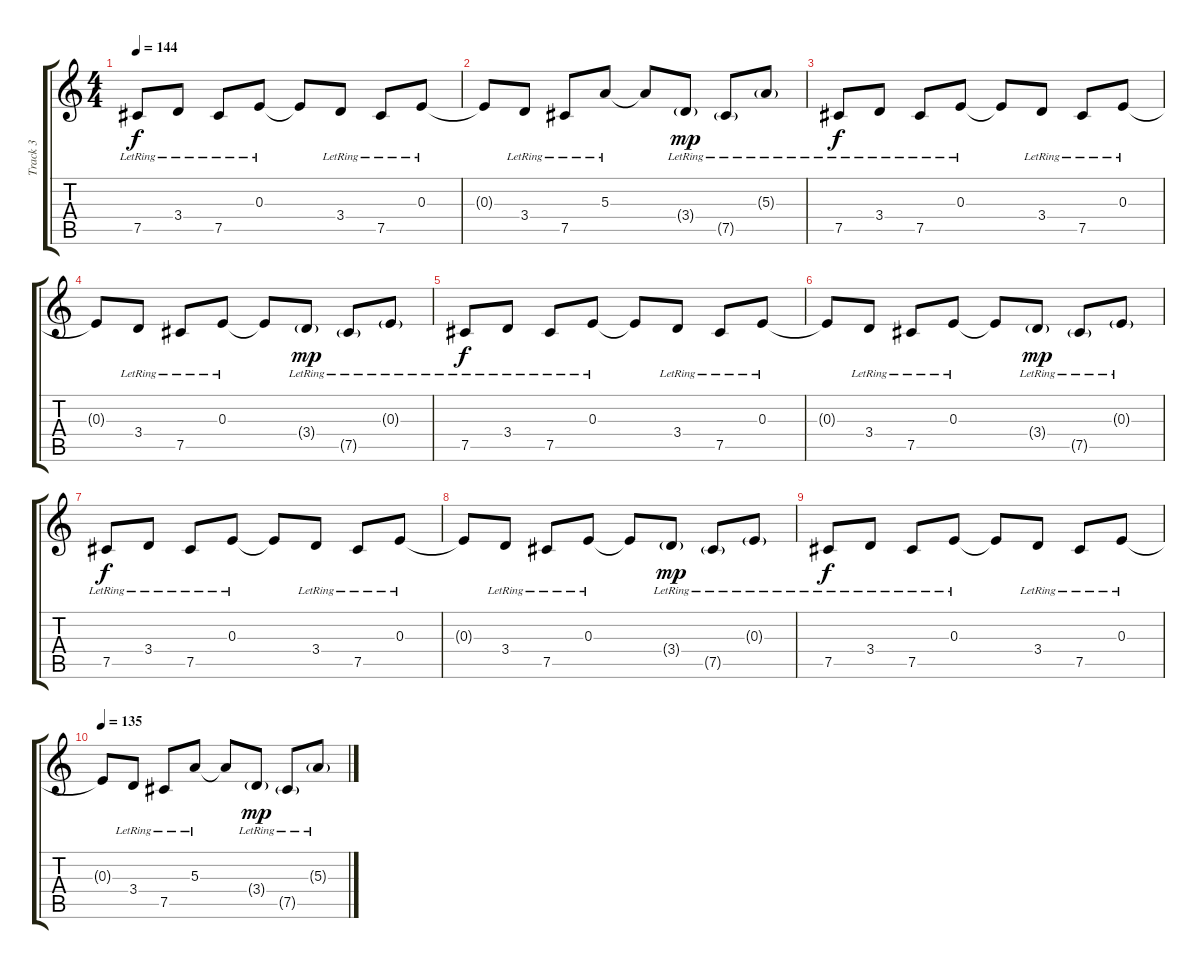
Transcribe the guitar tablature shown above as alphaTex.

\track ("Track 3" "Track 3") {instrument distortionguitar}
\staff {score tabs}
\tuning (Db4 Ab3 E3 B2 Gb2 B1) {hide}
\ts (4 4)
\tempo 144
\clef g2
\ks c
7.5{lr}.8{dy f} 3.4{lr}.8 7.5{lr}.8 0.3{lr}.8 0.3{t}.8 3.4{lr}.8 7.5{lr}.8 0.3{lr}.8 |
0.3{t}.8 3.4{lr}.8 7.5{lr}.8 5.3{lr}.8 5.3{t}.8 3.4{g lr}.8{dy mp} 7.5{g lr}.8 5.3{g lr}.8 |
7.5{lr}.8{dy f} 3.4{lr}.8 7.5{lr}.8 0.3{lr}.8 0.3{t}.8 3.4{lr}.8 7.5{lr}.8 0.3{lr}.8 |
0.3{t}.8 3.4{lr}.8 7.5{lr}.8 0.3{lr}.8 0.3{t}.8 3.4{g lr}.8{dy mp} 7.5{g lr}.8 0.3{g lr}.8 |
7.5{lr}.8{dy f} 3.4{lr}.8 7.5{lr}.8 0.3{lr}.8 0.3{t}.8 3.4{lr}.8 7.5{lr}.8 0.3{lr}.8 |
0.3{t}.8 3.4{lr}.8 7.5{lr}.8 0.3{lr}.8 0.3{t}.8 3.4{g lr}.8{dy mp} 7.5{g lr}.8 0.3{g lr}.8 |
7.5{lr}.8{dy f} 3.4{lr}.8 7.5{lr}.8 0.3{lr}.8 0.3{t}.8 3.4{lr}.8 7.5{lr}.8 0.3{lr}.8 |
0.3{t}.8 3.4{lr}.8 7.5{lr}.8 0.3{lr}.8 0.3{t}.8 3.4{g lr}.8{dy mp} 7.5{g lr}.8 0.3{g lr}.8 |
7.5{lr}.8{dy f} 3.4{lr}.8 7.5{lr}.8 0.3{lr}.8 0.3{t}.8 3.4{lr}.8 7.5{lr}.8 0.3{lr}.8 |
\tempo 135
0.3{t}.8 3.4{lr}.8 7.5{lr}.8 5.3{lr}.8 5.3{t}.8 3.4{g lr}.8{dy mp} 7.5{g lr}.8 5.3{g lr}.8
